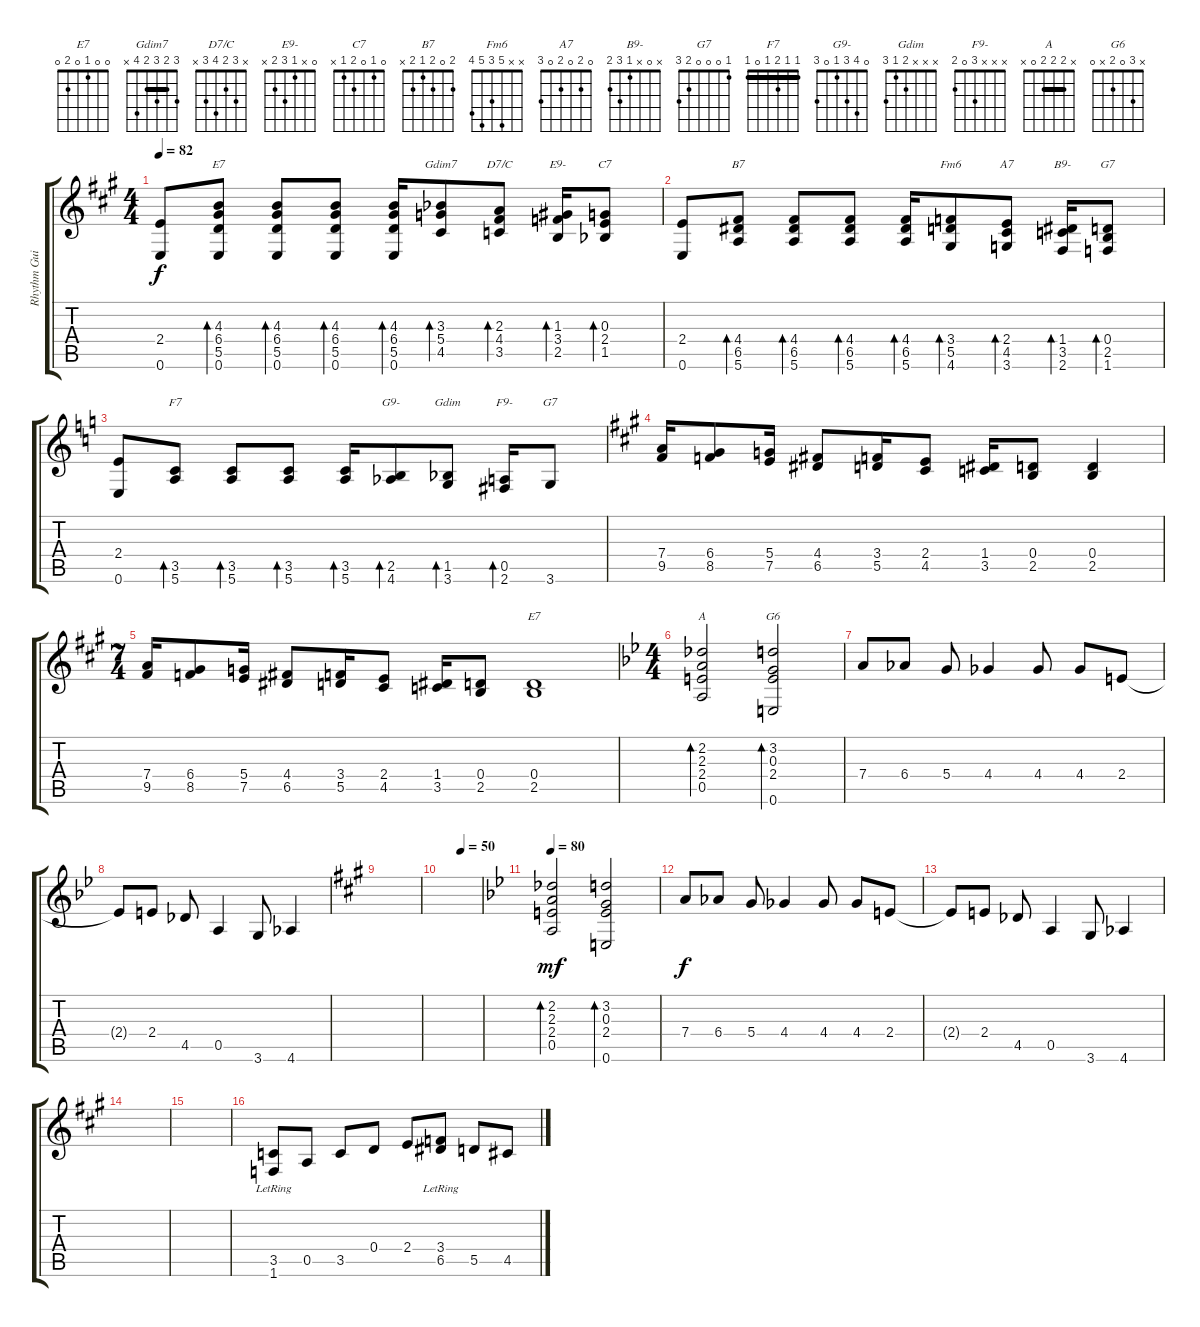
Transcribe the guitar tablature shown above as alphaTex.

\track ("Rhythm Guitars" "Rhythm Gui") {instrument electricguitarjazz}
\staff {score tabs}
\tuning (E4 B3 G3 D3 A2 E2) {hide}
\chord ("E7" 0 0 1 0 x 0)
\chord ("Gdim7" 3 2 3 2 4 x) {barre 2}
\chord ("D7/C" x 3 2 4 3 x)
\chord ("E9-" 0 x 1 3 2 x)
\chord ("C7" 0 1 0 2 1 x)
\chord ("B7" 2 0 2 1 2 x)
\chord ("Fm6" x x 5 3 5 4)
\chord ("A7" 0 2 0 2 0 3)
\chord ("B9-" x 0 x 1 3 2)
\chord ("G7" 1 0 0 0 2 1)
\chord ("F7" 1 1 2 1 0 1) {barre 1}
\chord ("G9-" 0 4 3 1 0 3)
\chord ("Gdim" x x x 2 1 3)
\chord ("F9-" x x x 3 0 2)
\chord ("G7" 1 0 0 0 2 3)
\chord ("E7" 0 0 1 0 2 0)
\chord ("A" x 2 2 2 0 x) {barre 2}
\chord ("G6" x 3 0 2 x 0)
\ts (4 4)
\tempo 82
\clef g2
\ks a
(2.4 0.6).8{dy f} (4.3 6.4 5.5 0.6).8{bd 60 ch "E7"} (4.3 6.4 5.5 0.6).8{bd 60} (4.3 6.4 5.5 0.6).8{bd 60} (4.3 6.4 5.5 0.6).16{bd 60} (3.3{acc b} 5.4 4.5).8{bd 60 ch "Gdim7"} (2.3 4.4 3.5).8{bd 60 ch "D7/C"} (1.3 3.4 2.5).16{bd 60 ch "E9-"} (0.3 2.4 1.5{acc b}).8{bd 60 ch "C7"} |
(2.4 0.6).8 (4.4 6.5 5.6).8{bd 60 ch "B7"} (4.4 6.5 5.6).8{bd 60} (4.4 6.5 5.6).8{bd 60} (4.4 6.5 5.6).16{bd 60} (3.4 5.5 4.6).8{bd 60 ch "Fm6"} (2.4 4.5 3.6).8{bd 60 ch "A7"} (1.4 3.5 2.6).16{bd 60 ch "B9-"} (0.4 2.5 1.6).8{bd 60 ch "G7"} |
\ks c
(2.4 0.6).8 (3.5 5.6).8{bd 60 ch "F7"} (3.5 5.6).8{bd 60} (3.5 5.6).8{bd 60} (3.5 5.6).16{bd 60} (2.5 4.6{acc b}).8{bd 60 ch "G9-"} (1.5{acc b} 3.6).8{bd 60 ch "Gdim"} (0.5 2.6).16{bd 60 ch "F9-"} 3.6.8{ch "G7"} |
\ks a
(7.4 9.5).16 (6.4 8.5).8 (5.4 7.5).16 (4.4 6.5).8 (3.4 5.5).16 (2.4 4.5).8 (1.4 3.5).16 (0.4 2.5).8 (0.4 2.5).4 |
\ts (7 4)
(7.4 9.5).16 (6.4 8.5).8 (5.4 7.5).16 (4.4 6.5).8 (3.4 5.5).16 (2.4 4.5).8 (1.4 3.5).16 (0.4 2.5).8 (0.4 2.5).1{ch "E7"} |
\ts (4 4)
\ks bb
(2.2 2.3 2.4 0.5).2{bd 60 ch "A"} (3.2 0.3 2.4 0.6).2{bd 60 ch "G6"} |
7.4.8 6.4.8 5.4.8 4.4.4 4.4.8 4.4.8 2.4.8 |
2.4{t}.8 2.4.8 4.5.8 0.5.4 3.6.8 4.6.4 |
\ks a
|
\tempo (50 0.5)
|
\tempo 80
\ks bb
(2.2 2.3 2.4 0.5).2{bd 60 dy mf} (3.2 0.3 2.4 0.6).2{bd 60} |
7.4.8{dy f} 6.4.8 5.4.8 4.4.4 4.4.8 4.4.8 2.4.8 |
2.4{t}.8 2.4.8 4.5.8 0.5.4 3.6.8 4.6.4 |
\ks a
|
|
(3.5{lr} 1.6{lr}).8 0.5.8 3.5.8 0.4.8 2.4.8 (3.4{lr} 6.5).8 5.5.8 4.5.8
